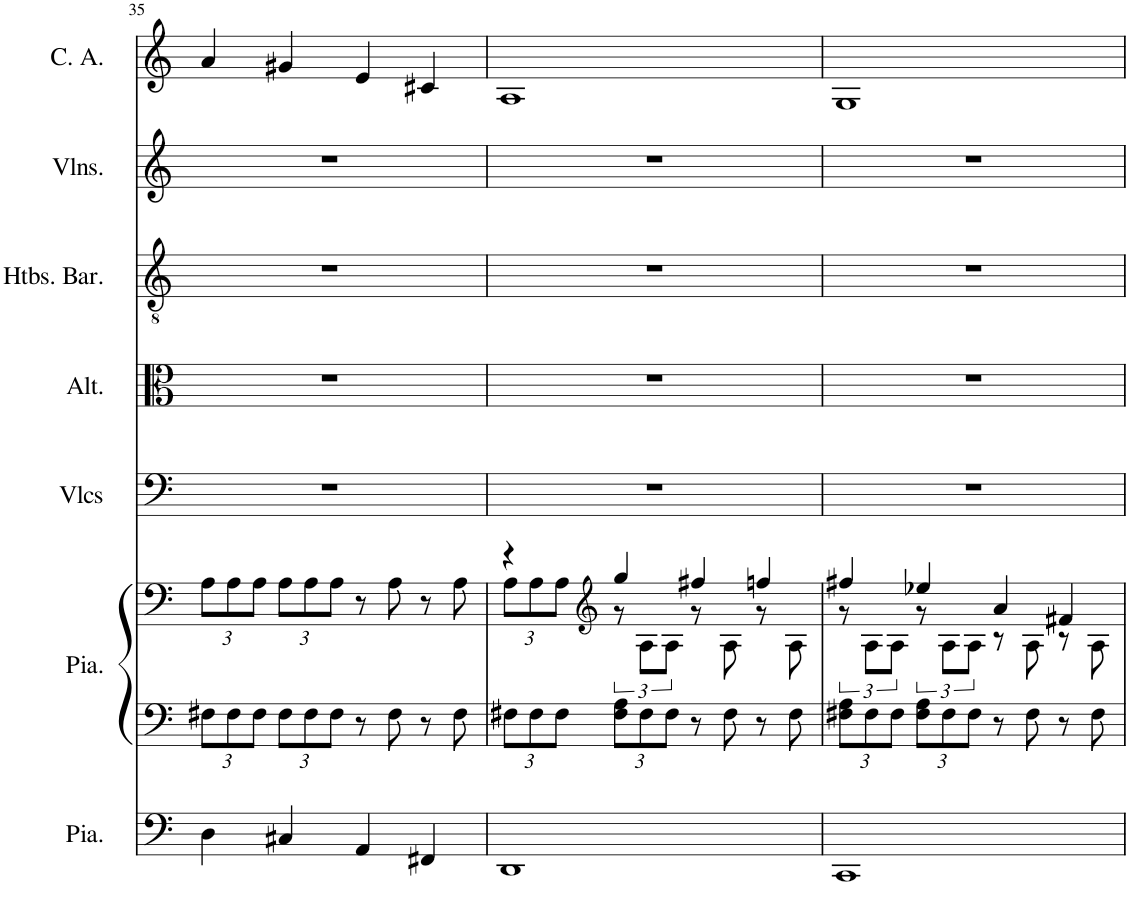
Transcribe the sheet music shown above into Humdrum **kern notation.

**kern	**kern	**kern	**kern	**kern	**kern	**kern	**kern
*part7	*part6	*part6	*part5	*part4	*part3	*part2	*part1
*staff8	*staff7	*staff6	*staff5	*staff4	*staff3	*staff2	*staff1
*I"Piano, Pedals	*I"Piano, Organ	*	*I"Violoncelles, Bass	*I"Altos, Tenor	*I"Hautbois Baryton, Alto	*I"Violons, Soprano	*I"Cor anglais, Baritone solo
*I'Pia.	*I'Pia.	*	*I'Vlcs	*I'Alt.	*I'Htbs. Bar.	*I'Vlns.	*I'C. A.
!!LO:PB:g=z
*clefF4	*clefF4	*clefF4	*clefF4	*clefC3	*clefGv2	*clefG2	*clefG2
*	*	*	*	*	*	*	*Trd4c7
*k[]	*k[]	*k[]	*k[]	*k[]	*k[]	*k[]	*k[]
*M4/4	*M4/4	*M4/4	*M4/4	*M4/4	*M4/4	*M4/4	*M4/4
*	*Xbrackettup	*Xbrackettup	*	*	*	*	*
=35	=35	=35	=35	=35	=35	=35	=35
4D\	12F#X\L	12A\L	1r	1r	1r	1r	4a/
.	12F#\	12A\	.	.	.	.	.
.	12F#\J	12A\J	.	.	.	.	.
4C#X/	12F#\L	12A\L	.	.	.	.	4g#X/
.	12F#\	12A\	.	.	.	.	.
.	12F#\J	12A\J	.	.	.	.	.
4AA/	8r	8r	.	.	.	.	4e/
.	8F#\	8A\	.	.	.	.	.
4FF#X/	8r	8r	.	.	.	.	4c#X/
.	8F#\	8A\	.	.	.	.	.
=36	=36	=36	=36	=36	=36	=36	=36
*	*	*^	*	*	*	*	*
1DD	12F#X\L	4r	12A\L	1r	1r	1r	1r	1A
.	12F#\	.	12A\	.	.	.	.	.
.	12F#\J	.	12A\J	.	.	.	.	.
*	*	*clefG2	*	*	*	*	*	*
*	*	*	*brackettup	*	*	*	*	*
.	12F#\ 12A\L	4gg/	12r	.	.	.	.	.
.	12F#\	.	12A\L	.	.	.	.	.
.	12F#\J	.	12A\J	.	.	.	.	.
.	8r	4ff#X/	8r	.	.	.	.	.
.	8F#\	.	8A\	.	.	.	.	.
.	8r	4ffn/	8r	.	.	.	.	.
.	8F#\	.	8A\	.	.	.	.	.
=37	=37	=37	=37	=37	=37	=37	=37	=37
1CC	12F#X\ 12A\L	4ff#X/	12r	1r	1r	1r	1r	1G
.	12F#\	.	12A\L	.	.	.	.	.
.	12F#\J	.	12A\J	.	.	.	.	.
.	12F#\ 12A\L	4ee-X/	12r	.	.	.	.	.
.	12F#\	.	12A\L	.	.	.	.	.
.	12F#\J	.	12A\J	.	.	.	.	.
.	8r	4a/	8r	.	.	.	.	.
.	8F#\	.	8A\	.	.	.	.	.
.	8r	4f#X/	8r	.	.	.	.	.
.	8F#\	.	8A\	.	.	.	.	.
*	*	*v	*v	*	*	*	*	*
=	=	=	=	=	=	=	=
*-	*-	*-	*-	*-	*-	*-	*-
